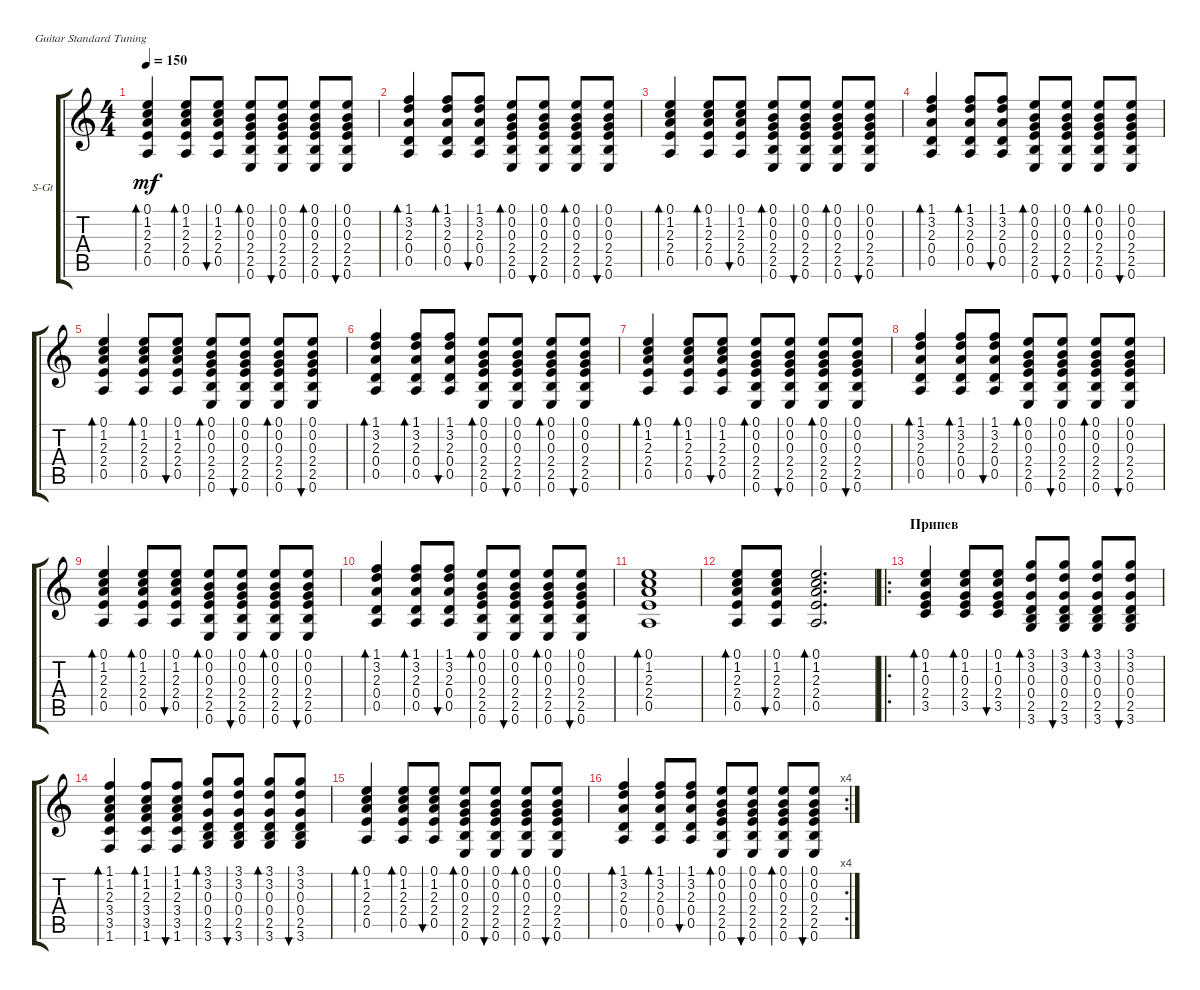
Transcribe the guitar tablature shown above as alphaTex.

\defaultSystemsLayout 4
\bracketExtendMode groupsimilarinstruments
\firstSystemTrackNameOrientation horizontal
\otherSystemsTrackNameOrientation horizontal
\track ("Acoustic" "S-Gt") {instrument acousticguitarsteel}
\staff {score tabs}
\tuning (E4 B3 G3 D3 A2 E2)
\ts (4 4)
\tempo 150
\clef g2
\ks c
(0.5 2.4 2.3 1.2 0.1).4{bd 30 dy mf} (0.5 2.4 2.3 1.2 0.1).8{bd 30} (0.5 2.4 2.3 1.2 0.1).8{bu 30} (0.6 2.5 2.4 0.3 0.2 0.1).8{bd 30} (0.6 2.5 2.4 0.3 0.2 0.1).8{bu 30} (0.6 2.5 2.4 0.3 0.2 0.1).8{bd 30} (0.6 2.5 2.4 0.3 0.2 0.1).8{bu 30} |
(0.5 0.4 2.3 3.2 1.1).4{bd 30} (0.5 0.4 2.3 3.2 1.1).8{bd 30} (0.5 0.4 2.3 3.2 1.1).8{bu 30} (0.6 2.5 2.4 0.3 0.2 0.1).8{bd 30} (0.6 2.5 2.4 0.3 0.2 0.1).8{bu 30} (0.6 2.5 2.4 0.3 0.2 0.1).8{bd 30} (0.6 2.5 2.4 0.3 0.2 0.1).8{bu 30} |
(0.5 2.4 2.3 1.2 0.1).4{bd 30} (0.5 2.4 2.3 1.2 0.1).8{bd 30} (0.5 2.4 2.3 1.2 0.1).8{bu 30} (0.6 2.5 2.4 0.3 0.2 0.1).8{bd 30} (0.6 2.5 2.4 0.3 0.2 0.1).8{bu 30} (0.6 2.5 2.4 0.3 0.2 0.1).8{bd 30} (0.6 2.5 2.4 0.3 0.2 0.1).8{bu 30} |
(0.5 0.4 2.3 3.2 1.1).4{bd 30} (0.5 0.4 2.3 3.2 1.1).8{bd 30} (0.5 0.4 2.3 3.2 1.1).8{bu 30} (0.6 2.5 2.4 0.3 0.2 0.1).8{bd 30} (0.6 2.5 2.4 0.3 0.2 0.1).8{bu 30} (0.6 2.5 2.4 0.3 0.2 0.1).8{bd 30} (0.6 2.5 2.4 0.3 0.2 0.1).8{bu 30} |
(0.5 2.4 2.3 1.2 0.1).4{bd 30} (0.5 2.4 2.3 1.2 0.1).8{bd 30} (0.5 2.4 2.3 1.2 0.1).8{bu 30} (0.6 2.5 2.4 0.3 0.2 0.1).8{bd 30} (0.6 2.5 2.4 0.3 0.2 0.1).8{bu 30} (0.6 2.5 2.4 0.3 0.2 0.1).8{bd 30} (0.6 2.5 2.4 0.3 0.2 0.1).8{bu 30} |
(0.5 0.4 2.3 3.2 1.1).4{bd 30} (0.5 0.4 2.3 3.2 1.1).8{bd 30} (0.5 0.4 2.3 3.2 1.1).8{bu 30} (0.6 2.5 2.4 0.3 0.2 0.1).8{bd 30} (0.6 2.5 2.4 0.3 0.2 0.1).8{bu 30} (0.6 2.5 2.4 0.3 0.2 0.1).8{bd 30} (0.6 2.5 2.4 0.3 0.2 0.1).8{bu 30} |
(0.5 2.4 2.3 1.2 0.1).4{bd 30} (0.5 2.4 2.3 1.2 0.1).8{bd 30} (0.5 2.4 2.3 1.2 0.1).8{bu 30} (0.6 2.5 2.4 0.3 0.2 0.1).8{bd 30} (0.6 2.5 2.4 0.3 0.2 0.1).8{bu 30} (0.6 2.5 2.4 0.3 0.2 0.1).8{bd 30} (0.6 2.5 2.4 0.3 0.2 0.1).8{bu 30} |
(0.5 0.4 2.3 3.2 1.1).4{bd 30} (0.5 0.4 2.3 3.2 1.1).8{bd 30} (0.5 0.4 2.3 3.2 1.1).8{bu 30} (0.6 2.5 2.4 0.3 0.2 0.1).8{bd 30} (0.6 2.5 2.4 0.3 0.2 0.1).8{bu 30} (0.6 2.5 2.4 0.3 0.2 0.1).8{bd 30} (0.6 2.5 2.4 0.3 0.2 0.1).8{bu 30} |
(0.5 2.4 2.3 1.2 0.1).4{bd 30} (0.5 2.4 2.3 1.2 0.1).8{bd 30} (0.5 2.4 2.3 1.2 0.1).8{bu 30} (0.6 2.5 2.4 0.3 0.2 0.1).8{bd 30} (0.6 2.5 2.4 0.3 0.2 0.1).8{bu 30} (0.6 2.5 2.4 0.3 0.2 0.1).8{bd 30} (0.6 2.5 2.4 0.3 0.2 0.1).8{bu 30} |
(0.5 0.4 2.3 3.2 1.1).4{bd 30} (0.5 0.4 2.3 3.2 1.1).8{bd 30} (0.5 0.4 2.3 3.2 1.1).8{bu 30} (0.6 2.5 2.4 0.3 0.2 0.1).8{bd 30} (0.6 2.5 2.4 0.3 0.2 0.1).8{bu 30} (0.6 2.5 2.4 0.3 0.2 0.1).8{bd 30} (0.6 2.5 2.4 0.3 0.2 0.1).8{bu 30} |
(0.5 2.4 2.3 1.2 0.1).1{bd 30} |
(0.5 2.4 2.3 1.2 0.1).8{bd 30} (0.5 2.4 2.3 1.2 0.1).8{bu 30} (0.5 2.4 2.3 1.2 0.1).2{d bd 30} |
\ro
\section ("" "Припев")
(3.5 2.4 0.3 1.2 0.1).4{bd 30} (3.5 2.4 0.3 1.2 0.1).8{bd 30} (3.5 2.4 0.3 1.2 0.1).8{bu 30} (3.6 2.5 0.4 0.3 3.2 3.1).8{bd 30} (3.6 2.5 0.4 0.3 3.2 3.1).8{bu 30} (3.6 2.5 0.4 0.3 3.2 3.1).8{bd 30} (3.6 2.5 0.4 0.3 3.2 3.1).8{bu 30} |
(3.5 3.4 2.3 1.2 1.1 1.6).4{bd 30} (3.5 3.4 2.3 1.2 1.1 1.6).8{bd 30} (3.5 3.4 2.3 1.2 1.1 1.6).8{bu 30} (3.6 2.5 0.4 0.3 3.2 3.1).8{bd 30} (3.6 2.5 0.4 0.3 3.2 3.1).8{bu 30} (3.6 2.5 0.4 0.3 3.2 3.1).8{bd 30} (3.6 2.5 0.4 0.3 3.2 3.1).8{bu 30} |
(0.5 2.4 2.3 1.2 0.1).4{bd 30} (0.5 2.4 2.3 1.2 0.1).8{bd 30} (0.5 2.4 2.3 1.2 0.1).8{bu 30} (0.6 2.5 2.4 0.3 0.2 0.1).8{bd 30} (0.6 2.5 2.4 0.3 0.2 0.1).8{bu 30} (0.6 2.5 2.4 0.3 0.2 0.1).8{bd 30} (0.6 2.5 2.4 0.3 0.2 0.1).8{bu 30} |
\rc 4
(0.5 0.4 2.3 3.2 1.1).4{bd 30} (0.5 0.4 2.3 3.2 1.1).8{bd 30} (0.5 0.4 2.3 3.2 1.1).8{bu 30} (0.6 2.5 2.4 0.3 0.2 0.1).8{bd 30} (0.6 2.5 2.4 0.3 0.2 0.1).8{bu 30} (0.6 2.5 2.4 0.3 0.2 0.1).8{bd 30} (0.6 2.5 2.4 0.3 0.2 0.1).8{bu 30}
